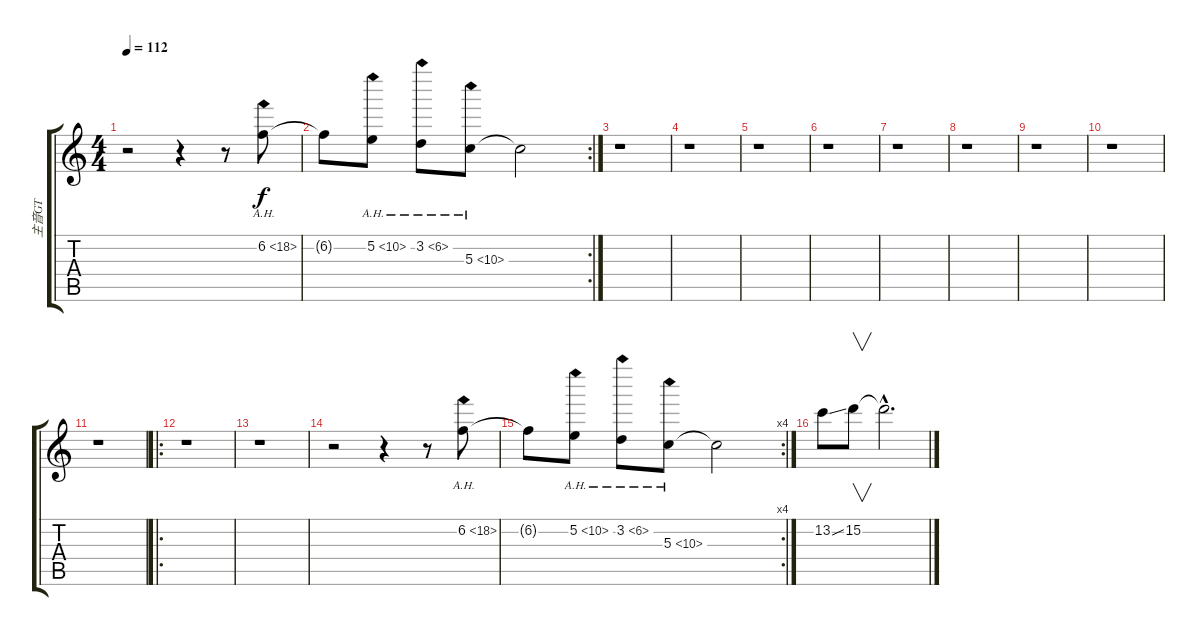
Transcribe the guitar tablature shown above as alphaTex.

\track ("主音GT" "主音GT") {instrument distortionguitar}
\staff {score tabs}
\tuning (E4 B3 G3 D3 A2 E2) {hide}
\ts (4 4)
\tempo 112
\clef g2
\ks c
r.2{dy f} r.4 r.8 6.2{ah 12}.8 |
\rc 2
6.2{t}.8 5.2{ah 5}.8 3.2{ah 3}.8 5.3{ah 5}.8 5.3{t}.2 |
r.1 |
r.1 |
r.1 |
r.1 |
r.1 |
r.1 |
r.1 |
r.1 |
r.1 |
\ro
r.1 |
r.1 |
r.2 r.4 r.8 6.2{ah 12}.8 |
\rc 4
6.2{t}.8 5.2{ah 5}.8 3.2{ah 3}.8 5.3{ah 5}.8 5.3{t}.2 |
13.2{ss}.8 15.2.8{v} 15.2{hac t}.2{d}
